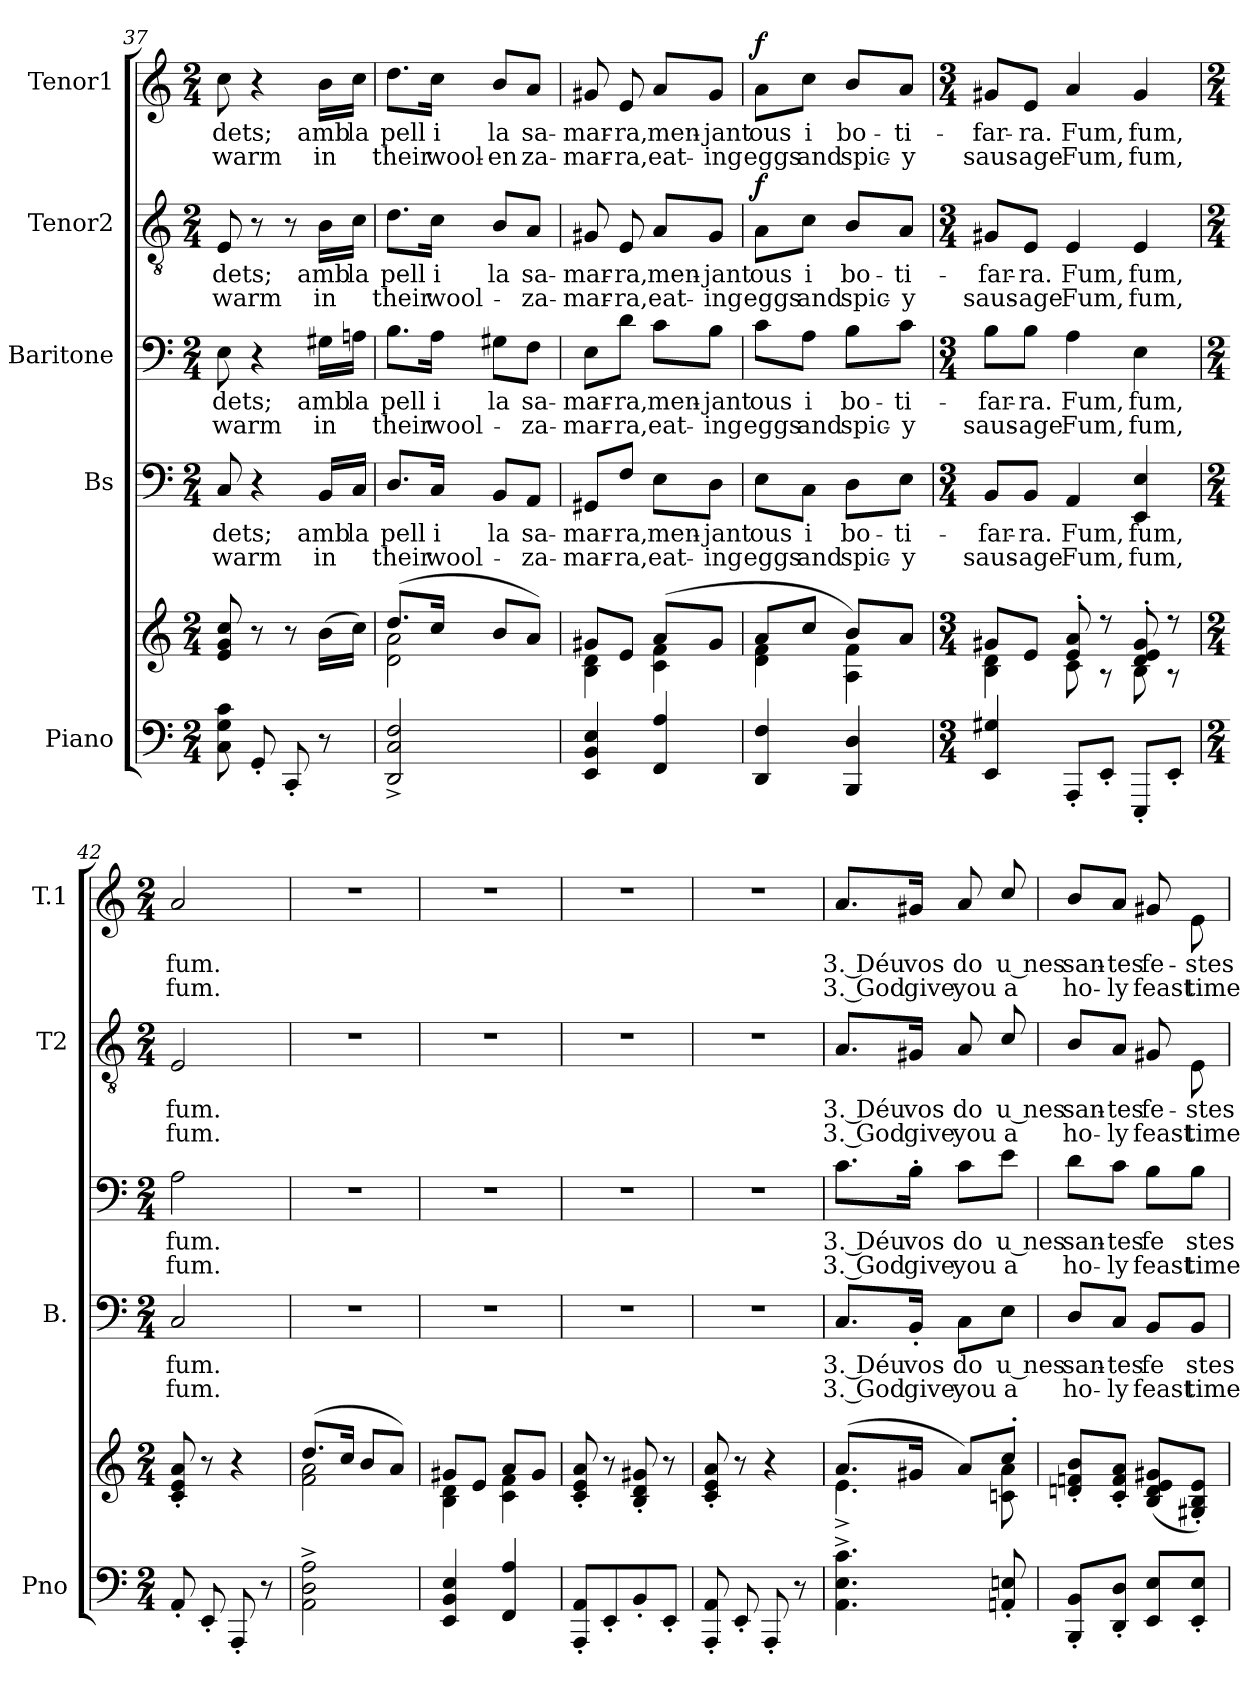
**kern	**kern	**kern	**text	**text	**kern	**text	**text	**kern	**text	**text	**dynam	**kern	**text	**text	**dynam
*part5	*part5	*part4	*part4	*part4	*part3	*part3	*part3	*part2	*part2	*part2	*part2	*part1	*part1	*part1	*part1
*staff6	*staff5	*staff4	*staff4	*staff4	*staff3	*staff3	*staff3	*staff2	*staff2	*staff2	*staff2	*staff1	*staff1	*staff1	*staff1
*I"Piano	*	*I"Bs	*	*	*I"Baritone	*	*	*I"Tenor2	*	*	*	*I"Tenor1	*	*	*
*I'Pno	*	*I'B.	*	*	*	*	*	*I'T2	*	*	*	*I'T.1	*	*	*
*clefF4	*clefG2	*clefF4	*	*	*clefF4	*	*	*clefGv2	*	*	*	*clefG2	*	*	*
*k[]	*k[]	*k[]	*	*	*k[]	*	*	*k[]	*	*	*	*k[]	*	*	*
*M2/4	*M2/4	*M2/4	*	*	*M2/4	*	*	*M2/4	*	*	*	*M2/4	*	*	*
=37	=37	=37	=37	=37	=37	=37	=37	=37	=37	=37	=37	=37	=37	=37	=37
!	!	!	!LO:LY:b	!LO:LY:b	!	!LO:LY:b	!LO:LY:b	!	!LO:LY:b	!LO:LY:b	!	!	!LO:LY:b	!LO:LY:b	!
8C\ 8G\ 8c\	8e/ 8g/ 8cc/	8C/	-dets;	warm	8E\	-dets;	warm	8E/	-dets;	warm	.	8cc\	-dets;	warm	.
8GG'/	8r	4r	.	.	4r	.	.	8r	.	.	.	4r	.	.	.
8CC'/	8r	.	.	.	.	.	.	8r	.	.	.	.	.	.	.
!	!	!	!LO:LY:b	!LO:LY:b	!	!LO:LY:b	!LO:LY:b	!	!LO:LY:b	!LO:LY:b	!	!	!LO:LY:b	!LO:LY:b	!
8r	(16b\LL	16BB/LL	amb	in	16G#X\LL	amb	in	16B\LL	amb	in	.	16b\LL	amb	in	.
!	!	!	!LO:LY:b	!	!	!LO:LY:b	!	!	!LO:LY:b	!	!	!	!LO:LY:b	!	!
.	16cc\JJ)	16C/JJ	la	.	16An\JJ	la	.	16c\JJ	la	.	.	16cc\JJ	la	.	.
=38	=38	=38	=38	=38	=38	=38	=38	=38	=38	=38	=38	=38	=38	=38	=38
*	*^	*	*	*	*	*	*	*	*	*	*	*	*	*	*
!	!	!	!	!LO:LY:b	!LO:LY:b	!	!LO:LY:b	!LO:LY:b	!	!LO:LY:b	!LO:LY:b	!	!	!LO:LY:b	!LO:LY:b	!
2DD/^ 2C/^ 2F/^	(8.dd/L	2d\ 2a\	8.D/L	pell	their	8.B\L	pell	their	8.d\L	pell	their	.	8.dd\L	pell	their	.
!	!	!	!	!LO:LY:b	!LO:LY:b	!	!LO:LY:b	!LO:LY:b	!	!LO:LY:b	!LO:LY:b	!	!	!LO:LY:b	!LO:LY:b	!
.	16cc/Jk	.	16C/Jk	i	wool-	16A\Jk	i	wool-	16c\Jk	i	wool-	.	16cc\Jk	i	wool-	.
!	!	!	!	!LO:LY:b	!	!	!LO:LY:b	!	!	!LO:LY:b	!	!	!	!LO:LY:b	!LO:LY:b	!
.	8b/L	.	8BB/L	la	.	8G#X\L	la	.	8B/L	la	.	.	8b/L	la	-en	.
!	!	!	!	!LO:LY:b	!LO:LY:b	!	!LO:LY:b	!LO:LY:b	!	!LO:LY:b	!LO:LY:b	!	!	!LO:LY:b	!LO:LY:b	!
.	8a/J)	.	8AA/J	sa-	za-	8F\J	sa-	za-	8A/J	sa-	za-	.	8a/J	sa-	za-	.
!!LO:LB:g=z
=39	=39	=39	=39	=39	=39	=39	=39	=39	=39	=39	=39	=39	=39	=39	=39	=39
!	!	!	!	!LO:LY:b	!LO:LY:b	!	!LO:LY:b	!LO:LY:b	!	!LO:LY:b	!LO:LY:b	!	!	!LO:LY:b	!LO:LY:b	!
4EE/ 4BB/ 4E/	8g#X/L	4B\ 4d\	8GG#X/L	-mar-	-mar-	8E\L	-mar-	-mar-	8G#X/	-mar-	-mar-	.	8g#X/	-mar-	-mar-	.
!	!	!	!	!LO:LY:b	!LO:LY:b	!	!LO:LY:b	!LO:LY:b	!	!LO:LY:b	!LO:LY:b	!	!	!LO:LY:b	!LO:LY:b	!
.	8e/J	.	8F/J	-ra,	-ra,	8d\J	-ra,	-ra,	8E/	-ra,	-ra,	.	8e/	-ra,	-ra,	.
!	!	!	!	!LO:LY:b	!LO:LY:b	!	!LO:LY:b	!LO:LY:b	!	!LO:LY:b	!LO:LY:b	!	!	!LO:LY:b	!LO:LY:b	!
4FF/ 4A/	(8a/L	4c\ 4f\	8E\L	men-	eat-	8c\L	men-	eat-	8A/L	men-	eat-	.	8a/L	men-	eat-	.
!	!	!	!	!LO:LY:b	!LO:LY:b	!	!LO:LY:b	!LO:LY:b	!	!LO:LY:b	!LO:LY:b	!	!	!LO:LY:b	!LO:LY:b	!
.	8g#/J	.	8D\J	-jant	-ing	8B\J	-jant	-ing	8G#/J	-jant	-ing	.	8g#/J	-jant	-ing	.
=40	=40	=40	=40	=40	=40	=40	=40	=40	=40	=40	=40	=40	=40	=40	=40	=40
!	!	!	!	!LO:LY:b	!LO:LY:b	!	!LO:LY:b	!LO:LY:b	!	!LO:LY:b	!LO:LY:b	!LO:DY:a	!	!LO:LY:b	!LO:LY:b	!LO:DY:a
4DD/ 4F/	8a/L	4d\ 4f\	8E\L	ous	eggs	8c\L	ous	eggs	8A\L	ous	eggs	f	8a\L	ous	eggs	f
!	!	!	!	!LO:LY:b	!LO:LY:b	!	!LO:LY:b	!LO:LY:b	!	!LO:LY:b	!LO:LY:b	!	!	!LO:LY:b	!LO:LY:b	!
.	8cc/J	.	8C\J	i	and	8A\J	i	and	8c\J	i	and	.	8cc\J	i	and	.
!	!	!	!	!LO:LY:b	!LO:LY:b	!	!LO:LY:b	!LO:LY:b	!	!LO:LY:b	!LO:LY:b	!	!	!LO:LY:b	!LO:LY:b	!
4BBB/ 4D/	8b/L)	4A\ 4f\	8D\L	bo-	spic-	8B\L	bo-	spic-	8B/L	bo-	spic-	.	8b/L	bo-	spic-	.
!	!	!	!	!LO:LY:b	!LO:LY:b	!	!LO:LY:b	!LO:LY:b	!	!LO:LY:b	!LO:LY:b	!	!	!LO:LY:b	!LO:LY:b	!
.	8a/J	.	8E\J	-ti-	-y	8c\J	-ti-	-y	8A/J	-ti-	-y	.	8a/J	-ti-	-y	.
=41	=41	=41	=41	=41	=41	=41	=41	=41	=41	=41	=41	=41	=41	=41	=41	=41
*M3/4	*M3/4	*	*M3/4	*	*	*M3/4	*	*	*M3/4	*	*	*	*M3/4	*	*	*
!	!	!	!	!LO:LY:b	!LO:LY:b	!	!LO:LY:b	!LO:LY:b	!	!LO:LY:b	!LO:LY:b	!	!	!LO:LY:b	!LO:LY:b	!
4EE/ 4G#X/	8g#X/L	4B\ 4d\	8BB/L	-far-	saus-	8B\L	-far-	saus-	8G#X/L	-far-	saus-	.	8g#X/L	-far-	saus-	.
!	!	!	!	!LO:LY:b	!LO:LY:b	!	!LO:LY:b	!LO:LY:b	!	!LO:LY:b	!LO:LY:b	!	!	!LO:LY:b	!LO:LY:b	!
.	8e/J	.	8BB/J	-ra.	-age	8B\J	-ra.	-age	8E/J	-ra.	-age	.	8e/J	-ra.	-age	.
!	!	!	!	!LO:LY:b	!LO:LY:b	!	!LO:LY:b	!LO:LY:b	!	!LO:LY:b	!LO:LY:b	!	!	!LO:LY:b	!LO:LY:b	!
8AAA'/L	8e/' 8a/'	8c\	4AA/	Fum,	Fum,	4A\	Fum,	Fum,	4E/	Fum,	Fum,	.	4a/	Fum,	Fum,	.
8EE'/J	8r	8r	.	.	.	.	.	.	.	.	.	.	.	.	.	.
!	!	!	!	!LO:LY:b	!LO:LY:b	!	!LO:LY:b	!LO:LY:b	!	!LO:LY:b	!LO:LY:b	!	!	!LO:LY:b	!LO:LY:b	!
8EEE'/L	8d/' 8e/' 8g#/'	8B\	4EE/ 4E/	fum,	fum,	4E\	fum,	fum,	4E/	fum,	fum,	.	4g#/	fum,	fum,	.
8EE'/J	8r	8r	.	.	.	.	.	.	.	.	.	.	.	.	.	.
*	*v	*v	*	*	*	*	*	*	*	*	*	*	*	*	*	*
=42	=42	=42	=42	=42	=42	=42	=42	=42	=42	=42	=42	=42	=42	=42	=42
*M2/4	*M2/4	*M2/4	*	*	*M2/4	*	*	*M2/4	*	*	*	*M2/4	*	*	*
*	*^	*	*	*	*	*	*	*	*	*	*	*	*	*	*
!	!	!	!	!LO:LY:b	!LO:LY:b	!	!LO:LY:b	!LO:LY:b	!	!LO:LY:b	!LO:LY:b	!	!	!LO:LY:b	!LO:LY:b	!
*	*v	*v	*	*	*	*	*	*	*	*	*	*	*	*	*	*
8AA'/	8c/' 8e/' 8a/'	2C/	fum.	fum.	2A\	fum.	fum.	2E/	fum.	fum.	.	2a/	fum.	fum.	.
8EE'/	8r	.	.	.	.	.	.	.	.	.	.	.	.	.	.
8AAA'/	4r	.	.	.	.	.	.	.	.	.	.	.	.	.	.
8r	.	.	.	.	.	.	.	.	.	.	.	.	.	.	.
=43	=43	=43	=43	=43	=43	=43	=43	=43	=43	=43	=43	=43	=43	=43	=43
*	*^	*	*	*	*	*	*	*	*	*	*	*	*	*	*
2AA\^ 2D\^ 2A\^	(8.dd/L	2f\ 2a\	2r	.	.	2r	.	.	2r	.	.	.	2r	.	.	.
.	16cc/Jk	.	.	.	.	.	.	.	.	.	.	.	.	.	.	.
.	8b/L	.	.	.	.	.	.	.	.	.	.	.	.	.	.	.
.	8a/J)	.	.	.	.	.	.	.	.	.	.	.	.	.	.	.
=44	=44	=44	=44	=44	=44	=44	=44	=44	=44	=44	=44	=44	=44	=44	=44	=44
4EE/ 4BB/ 4E/	8g#X/L	4B\ 4d\	2r	.	.	2r	.	.	2r	.	.	.	2r	.	.	.
.	8e/J	.	.	.	.	.	.	.	.	.	.	.	.	.	.	.
4FF/ 4A/	8a/L	4c\ 4f\	.	.	.	.	.	.	.	.	.	.	.	.	.	.
.	8g#/J	.	.	.	.	.	.	.	.	.	.	.	.	.	.	.
*	*v	*v	*	*	*	*	*	*	*	*	*	*	*	*	*	*
=45	=45	=45	=45	=45	=45	=45	=45	=45	=45	=45	=45	=45	=45	=45	=45
8AAA/' 8AA/'L	8c/' 8e/' 8a/'	2r	.	.	2r	.	.	2r	.	.	.	2r	.	.	.
8EE'/	8r	.	.	.	.	.	.	.	.	.	.	.	.	.	.
8BB'/	8B/' 8d/' 8g#X/'	.	.	.	.	.	.	.	.	.	.	.	.	.	.
8EE'/J	8r	.	.	.	.	.	.	.	.	.	.	.	.	.	.
!!LO:PB:g=z
=46	=46	=46	=46	=46	=46	=46	=46	=46	=46	=46	=46	=46	=46	=46	=46
8AAA/' 8AA/'	8c/' 8e/' 8a/'	2r	.	.	2r	.	.	2r	.	.	.	2r	.	.	.
8EE'/	8r	.	.	.	.	.	.	.	.	.	.	.	.	.	.
8AAA'/	4r	.	.	.	.	.	.	.	.	.	.	.	.	.	.
8r	.	.	.	.	.	.	.	.	.	.	.	.	.	.	.
=47	=47	=47	=47	=47	=47	=47	=47	=47	=47	=47	=47	=47	=47	=47	=47
*	*^	*	*	*	*	*	*	*	*	*	*	*	*	*	*
!	!	!	!	!LO:LY:b	!LO:LY:b	!	!LO:LY:b	!LO:LY:b	!	!LO:LY:b	!LO:LY:b	!	!	!LO:LY:b	!LO:LY:b	!
4.AA\^ 4.E\^ 4.c\^	(8.a/L	4.e^\	8.C/L	3. Déu	3. God	8.c\L	3. Déu	3. God	8.A/L	3. Déu	3. God	.	8.a/L	3. Déu	3. God	.
!	!	!	!	!LO:LY:b	!LO:LY:b	!	!LO:LY:b	!LO:LY:b	!	!LO:LY:b	!LO:LY:b	!	!	!LO:LY:b	!LO:LY:b	!
.	16g#X/Jk	.	16BB'/Jk	vos	give	16B'\Jk	vos	give	16G#X/Jk	vos	give	.	16g#X/Jk	vos	give	.
!	!	!	!	!LO:LY:b	!LO:LY:b	!	!LO:LY:b	!LO:LY:b	!	!LO:LY:b	!LO:LY:b	!	!	!LO:LY:b	!LO:LY:b	!
.	8a/L)	.	8C\L	do	you	8c\L	do	you	8A/	do	you	.	8a/	do	you	.
!	!	!	!	!LO:LY:b	!LO:LY:b	!	!LO:LY:b	!LO:LY:b	!	!LO:LY:b	!LO:LY:b	!	!	!LO:LY:b	!LO:LY:b	!
8AAn/' 8En/'	8cc'/J	8cn\ 8a\	8E\J	u nes	a	8e\J	u nes	a	8c/	u nes	a	.	8cc/	u nes	a	.
=48	=48	=48	=48	=48	=48	=48	=48	=48	=48	=48	=48	=48	=48	=48	=48	=48
!	!	!	!	!LO:LY:b	!LO:LY:b	!	!LO:LY:b	!LO:LY:b	!	!LO:LY:b	!LO:LY:b	!	!	!LO:LY:b	!LO:LY:b	!
*	*v	*v	*	*	*	*	*	*	*	*	*	*	*	*	*	*
8BBB/' 8BB/'L	8dn/' 8fn/' 8b/'L	8D/L	san-	ho-	8d\L	san-	ho-	8B/L	san-	ho-	.	8b/L	san-	ho-	.
!	!	!	!LO:LY:b	!LO:LY:b	!	!LO:LY:b	!LO:LY:b	!	!LO:LY:b	!LO:LY:b	!	!	!LO:LY:b	!LO:LY:b	!
8DD/' 8D/'J	8c/' 8f/' 8a/'J	8C/J	-tes	-ly	8c\J	-tes	-ly	8A/J	-tes	-ly	.	8a/J	-tes	-ly	.
!	!	!	!LO:LY:b	!LO:LY:b	!	!LO:LY:b	!LO:LY:b	!	!LO:LY:b	!LO:LY:b	!	!	!LO:LY:b	!LO:LY:b	!
8EE/ 8E/L	(8B/ 8d/ 8e/ 8g#X/L	8BB/L	fe	feast	8B\L	fe	feast	8G#X/	fe-	feast	.	8g#X/	fe-	feast	.
!	!	!	!LO:LY:b	!LO:LY:b	!	!LO:LY:b	!LO:LY:b	!	!LO:LY:b	!LO:LY:b	!	!	!LO:LY:b	!LO:LY:b	!
8EE/' 8E/'J	8G#X/' 8B/' 8e/'J)	8BB/J	-stes	time	8B\J	-stes	time	8E\	-stes	time	.	8e\	-stes	time	.
=	=	=	=	=	=	=	=	=	=	=	=	=	=	=	=
*-	*-	*-	*-	*-	*-	*-	*-	*-	*-	*-	*-	*-	*-	*-	*-
